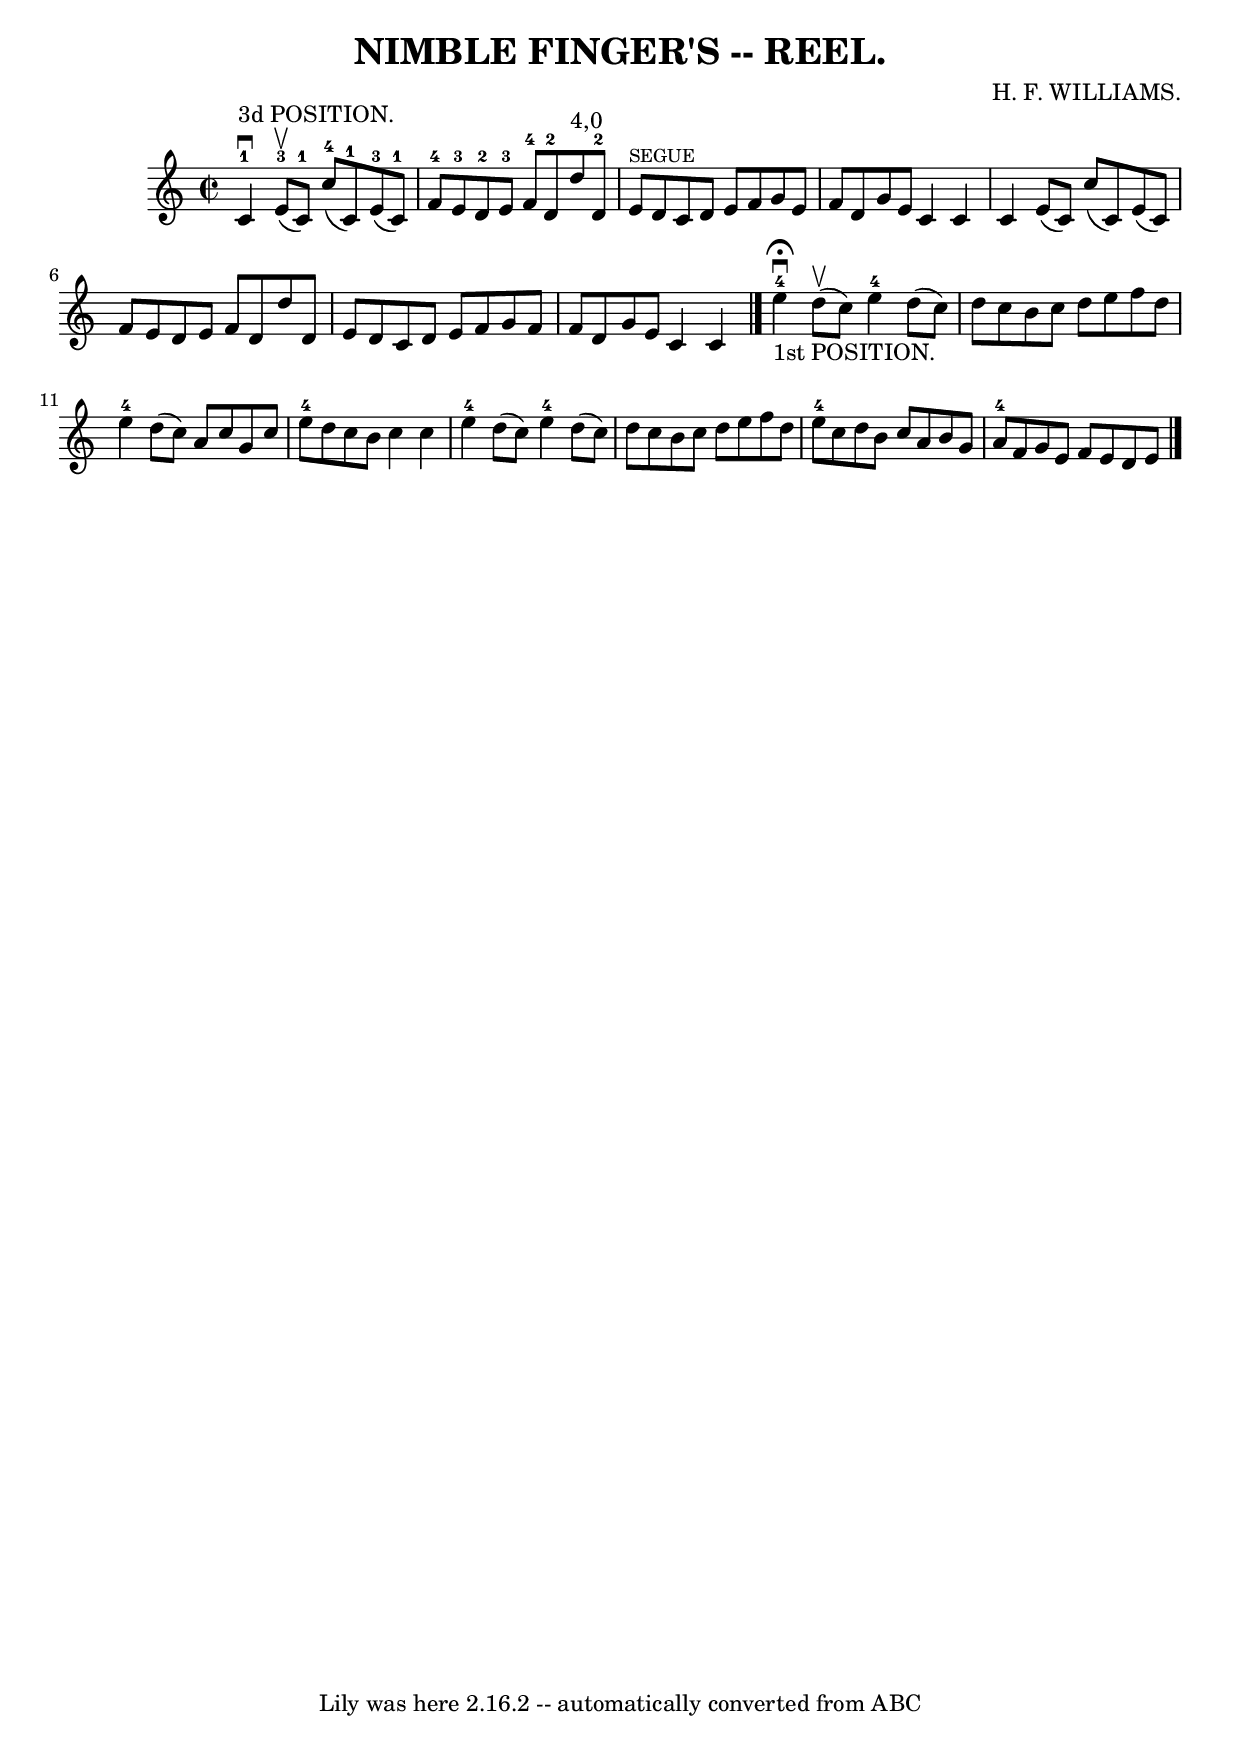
\version "2.16.2"
\include "Mammoth.ily"
\header {
  %% book = "Coles"
  composer = "H. F. WILLIAMS."
  crossRefNumber = "11"
  footnotes = ""
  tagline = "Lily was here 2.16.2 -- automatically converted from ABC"
  title = "NIMBLE FINGER'S -- REEL."

}
voicedefault =  {


  \override Staff.TimeSignature #'style = #'C
  \time 2/2    \key c \major c'4-1^"3d POSITION."^\downbow e'8-3(^\upbow c'8-1) c''8-4(c'8-1) e'8-3(c'8-1)   |
  f'8-4 e'8-3 d'8-2 e'8-3 f'8-4 d'8-2 d''8^"4,0" d'8-2  |
  e'8^\segue d'8 c'8 d'8 e'8 f'8 g'8 e'8   |
  f'8 d'8 g'8 e'8 c'4 c'4   |
  c'4 e'8 (c'8) c''8 (c'8) e'8 (c'8)  |
  f'8 e'8 d'8 e'8 f'8 d'8 d''8 d'8  |
  e'8 d'8 c'8 d'8 e'8 f'8 g'8 f'8   |
  f'8 d'8 g'8 e'8 c'4 c'4 \bar "|." e''4-4_"1st POSITION."^\fermata^\downbow d''8 (^\upbow c''8) e''4-4 d''8 (c''8)  |
  d''8 c''8 b'8 c''8 d''8 e''8 f''8 d''8   |
  e''4-4 d''8 (c''8) a'8 c''8 g'8 c''8   |
  e''8-4 d''8 c''8 b'8 c''4 c''4   |
  e''4-4 d''8 (c''8) e''4-4 d''8 (c''8)  |
  d''8 c''8 b'8 c''8 d''8 e''8 f''8 d''8   |
  e''8-4 c''8 d''8 b'8 c''8 a'8 b'8 g'8   |
  a'8-4 f'8 g'8 e'8 f'8 e'8 d'8 e'8 \bar "|."  
  

}

\score{
  <<

    \context Staff="default"
    {
      \voicedefault 
      
    }

  >>
  \layout {
    
  }
  \midi {
  }

}
